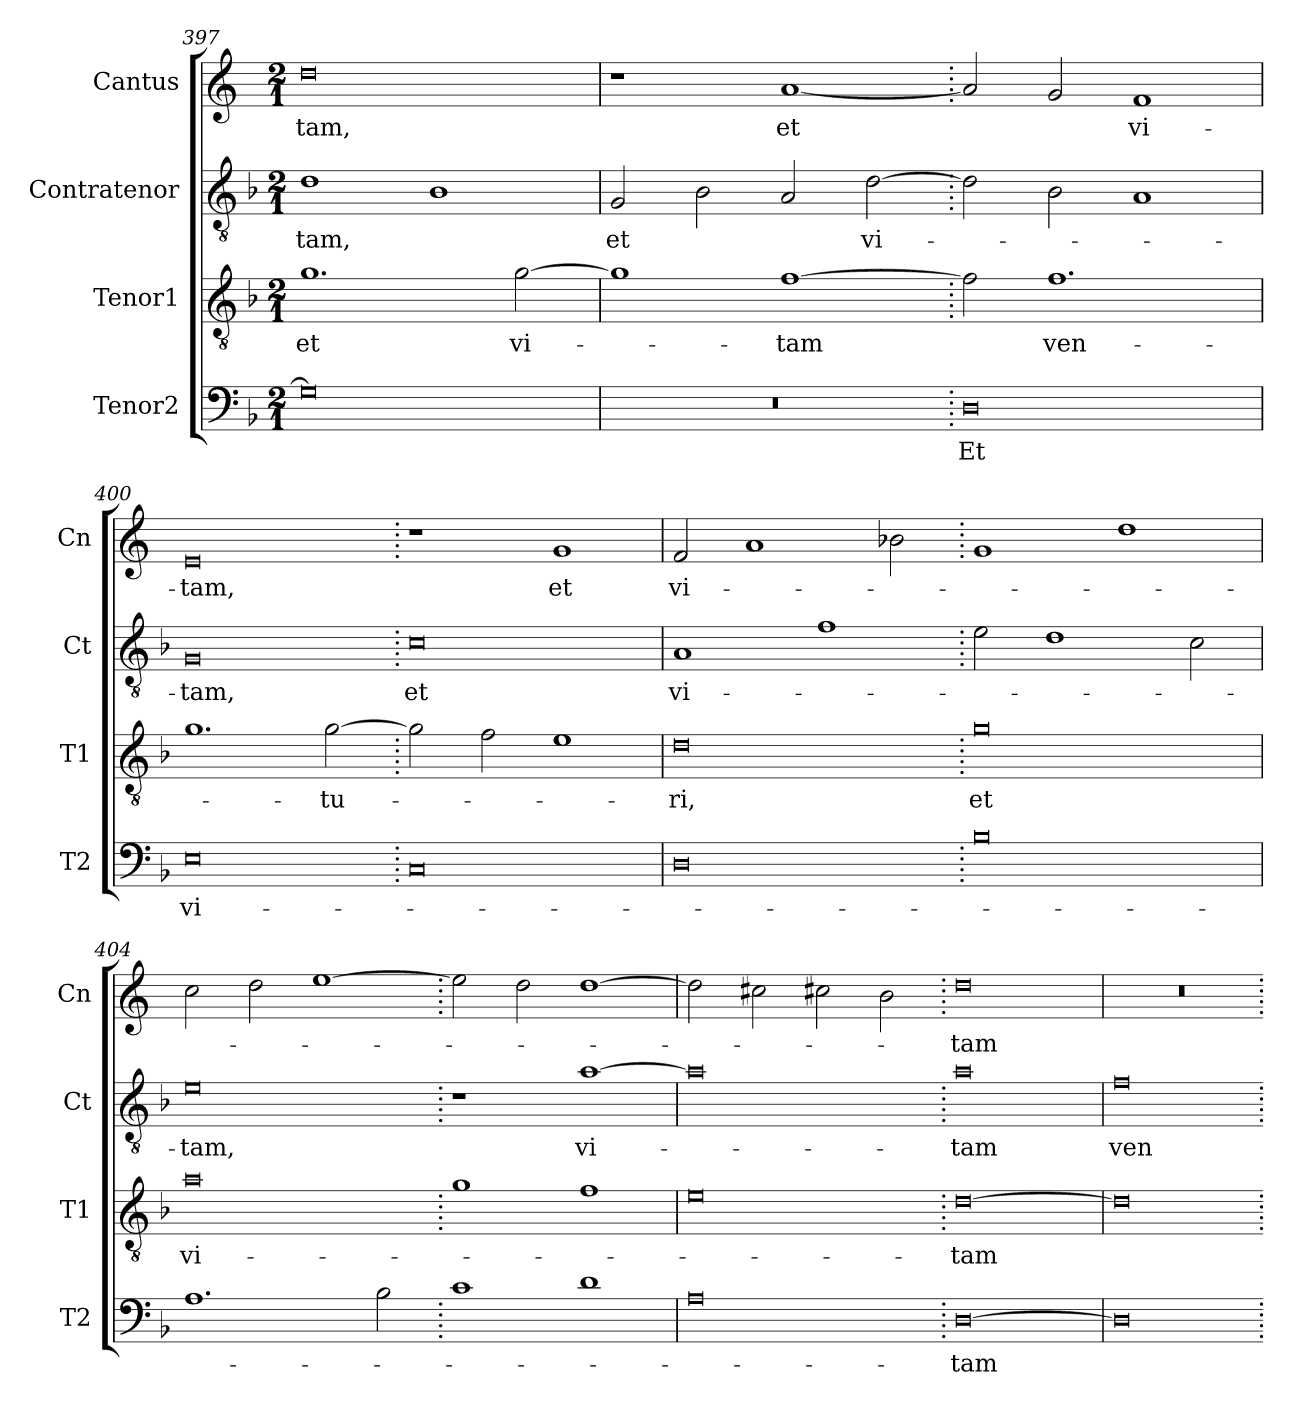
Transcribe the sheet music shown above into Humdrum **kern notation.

**kern	**text	**kern	**text	**kern	**text	**kern	**text
*part4	*part4	*part3	*part3	*part2	*part2	*part1	*part1
*staff4	*staff4	*staff3	*staff3	*staff2	*staff2	*staff1	*staff1
*I"Tenor2	*	*I"Tenor1	*	*I"Contratenor	*	*I"Cantus	*
*I'T2	*	*I'T1	*	*I'Ct	*	*I'Cn	*
*clefF4	*	*clefGv2	*	*clefGv2	*	*clefG2	*
*k[b-]	*	*k[b-]	*	*k[b-]	*	*k[]	*
*M2/1	*	*M2/1	*	*M2/1	*	*M2/1	*
=397	=397	=397	=397	=397	=397	=397	=397
0G]	.	1.g	et	1d	-tam,	0dd	-tam,
.	.	.	.	1B-	.	.	.
.	.	[2g\	vi-	.	.	.	.
=398	=398	=398	=398	=398	=398	=398	=398
0r	.	1g]	.	2G/	et	1r	.
.	.	.	.	2B-\	.	.	.
.	.	[1f	-tam	2A/	.	[1a	et
.	.	.	.	[2d\	vi-	.	.
=399.	=399.	=399.	=399.	=399.	=399.	=399.	=399.
0D	Et	2f\]	.	2d\]	.	2a/]	.
.	.	1.f	ven-	2B-\	.	2g/	.
.	.	.	.	1A	.	1f	vi-
=400	=400	=400	=400	=400	=400	=400	=400
0E	vi-	1.g	.	0G	-tam,	0e	-tam,
.	.	[2g\	-tu-	.	.	.	.
=401.	=401.	=401.	=401.	=401.	=401.	=401.	=401.
0C	.	2g\]	.	0c	et	1r	.
.	.	2f\	.	.	.	.	.
.	.	1e	.	.	.	1g	et
=402	=402	=402	=402	=402	=402	=402	=402
0D	.	0d	-ri,	1A	vi-	2f/	vi-
.	.	.	.	.	.	1a	.
.	.	.	.	1f	.	.	.
.	.	.	.	.	.	2b-X\	.
=403.	=403.	=403.	=403.	=403.	=403.	=403.	=403.
0B-	.	0g	et	2e\	.	1g	.
.	.	.	.	1d	.	.	.
.	.	.	.	.	.	1dd	.
.	.	.	.	2c\	.	.	.
=404	=404	=404	=404	=404	=404	=404	=404
1.A	.	0a	vi-	0e	-tam,	2cc\	.
.	.	.	.	.	.	2dd\	.
.	.	.	.	.	.	[1ee	.
2B-\	.	.	.	.	.	.	.
=405.	=405.	=405.	=405.	=405.	=405.	=405.	=405.
1c	.	1g	.	1r	.	2ee\]	.
.	.	.	.	.	.	2dd\	.
1d	.	1f	.	[1a	vi-	[1dd	.
=406	=406	=406	=406	=406	=406	=406	=406
0A	.	0e	.	0a]	.	2dd\]	.
.	.	.	.	.	.	2cc#X\	.
.	.	.	.	.	.	2cc#X\	.
.	.	.	.	.	.	2b\	.
=407.	=407.	=407.	=407.	=407.	=407.	=407.	=407.
[0D	-tam	[0d	-tam	0a	-tam	0dd	-tam
=408	=408	=408	=408	=408	=408	=408	=408
0D]	.	0d]	.	0f	ven-	0r	.
=.	=.	=.	=.	=.	=.	=.	=.
*-	*-	*-	*-	*-	*-	*-	*-
